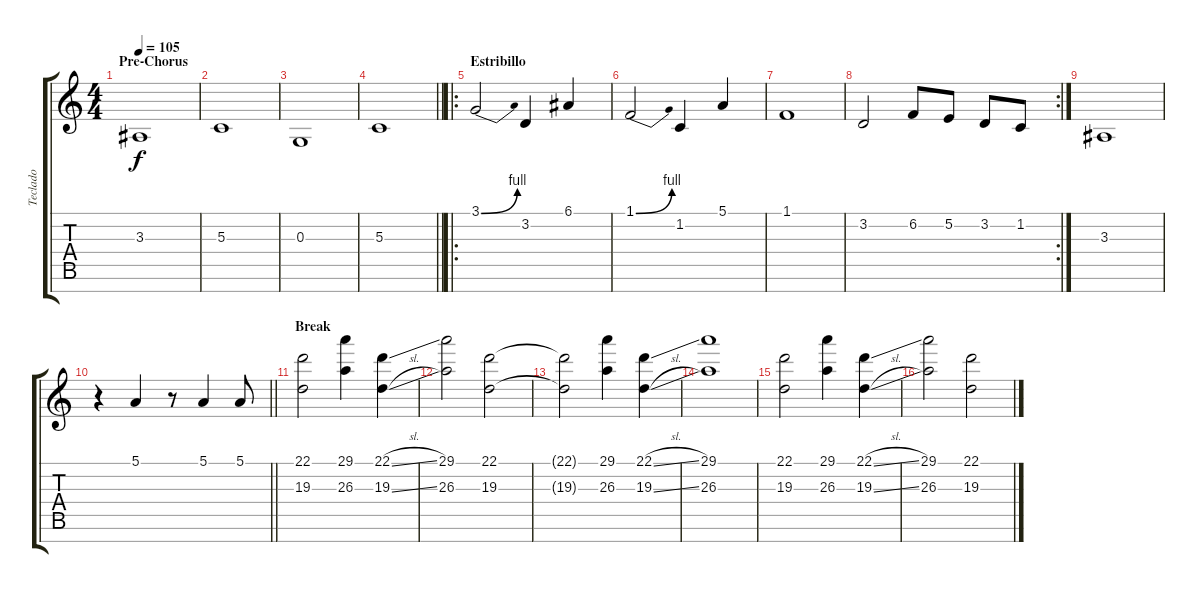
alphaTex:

\track ("Teclado" "Teclado") {instrument synthstrings1}
\staff {score tabs}
\tuning (E4 B3 G3 D3 A2 E2 B1) {hide}
\ts (4 4)
\section ("" "Pre-Chorus")
\tempo 105
\clef g2
\ks c
3.3.1{dy f} |
5.3.1 |
0.3.1 |
\barLineRight lightlight
5.3.1 |
\ro
\section ("" "Estribillo")
3.1{be (bend 0 0 60 4)}.2{volume 13} 3.2.4 6.1.4 |
1.1{be (bend 0 0 60 4)}.2 1.2.4 5.1.4 |
1.1.1 |
\rc 2
3.2.2 6.2.8 5.2.8 3.2.8 1.2.8 |
3.3.1 |
\barLineRight lightlight
r.4{instrument orchestrahit} 5.1.4 r.8 5.1.4 5.1.8 |
\section ("" "Break")
(22.1 19.3).2{volume 7 instrument synthstrings1} (29.1 26.3).4 (22.1{sl} 19.3{sl}).4 |
(29.1 26.3).2 (22.1 19.3).2 |
(22.1{t} 19.3{t}).2 (29.1 26.3).4 (22.1{sl} 19.3{sl}).4 |
(29.1 26.3).1 |
(22.1 19.3).2 (29.1 26.3).4 (22.1{sl} 19.3{sl}).4 |
(29.1 26.3).2 (22.1 19.3).2
